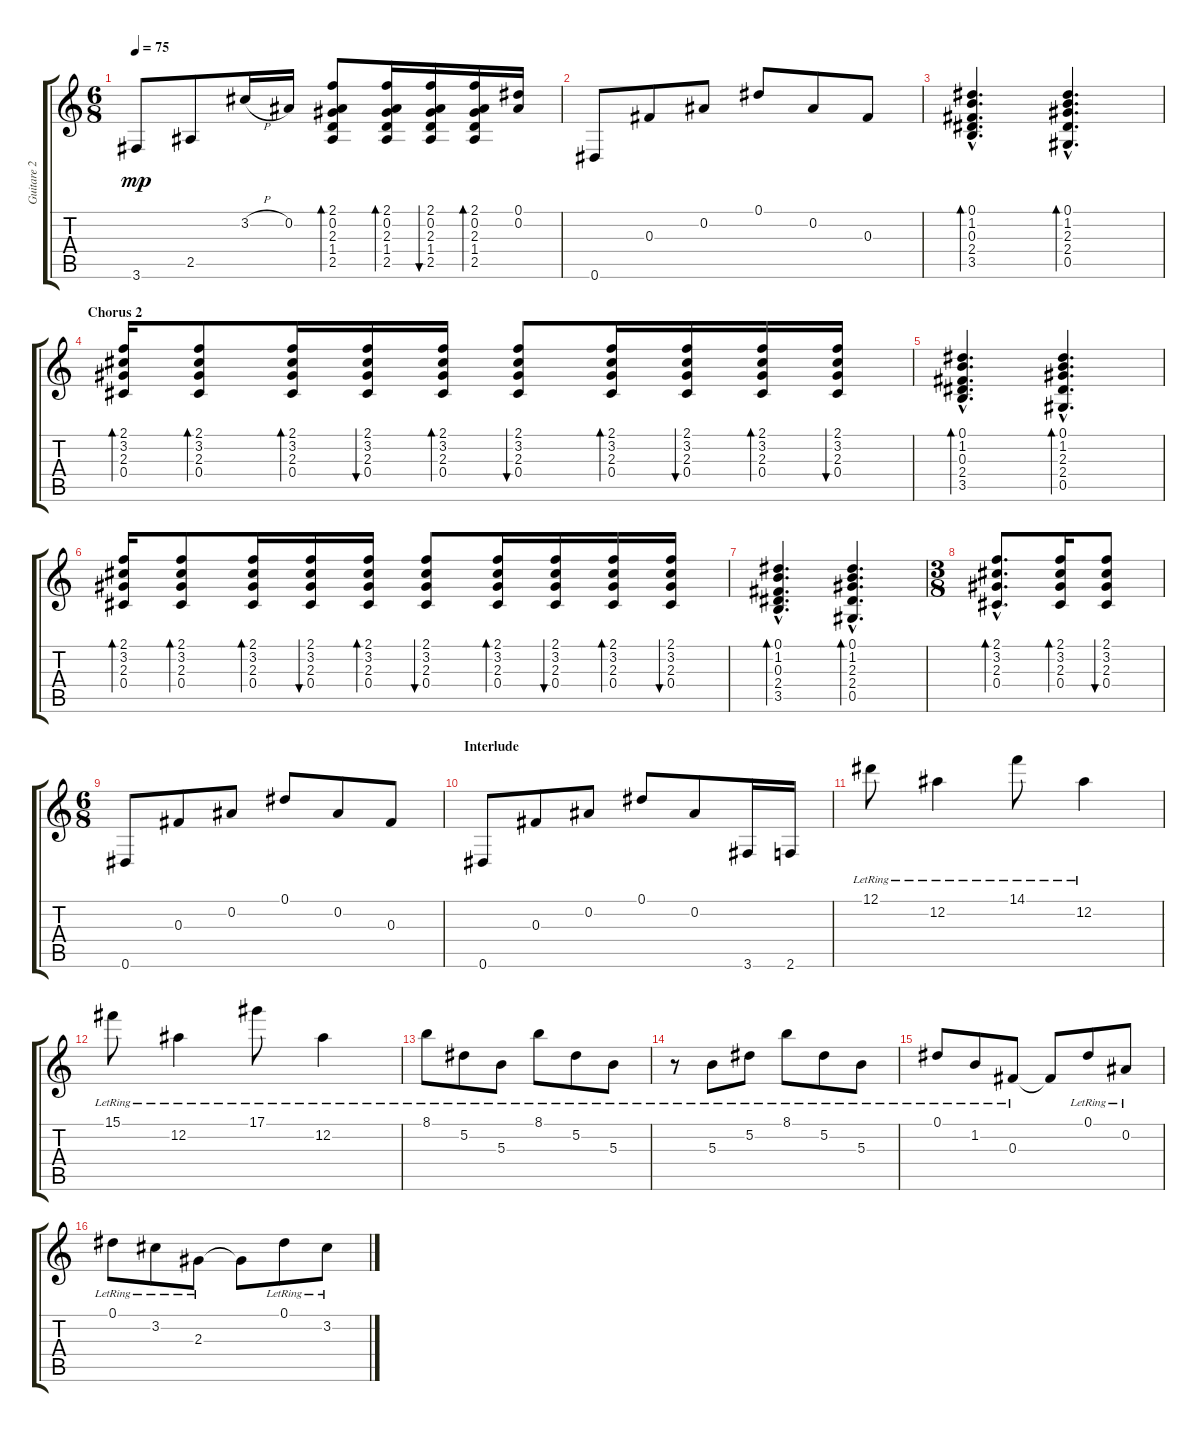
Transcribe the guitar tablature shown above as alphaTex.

\track ("Guitare 2 ( James Hetfield )" "Guitare 2 ") {instrument acousticguitarsteel}
\staff {score tabs}
\tuning (Eb4 Bb3 Gb3 Db3 Ab2 Eb2) {hide}
\ts (6 8)
\tempo 75
\clef g2
\ks c
3.6.8{dy mp} 2.5.8 3.2{h}.16 0.2.16 (2.1 0.2 2.3 1.4 2.5).8{bd 30} (2.1 0.2 2.3 1.4 2.5).16{bd 30} (2.1 0.2 2.3 1.4 2.5).16{bu 30} (2.1 0.2 2.3 1.4 2.5).16{bd 30} (0.1 0.2).16 |
0.6.8 0.3.8 0.2.8 0.1.8 0.2.8 0.3.8 |
(0.1{hac} 1.2{hac} 0.3{hac} 2.4{hac} 3.5{hac}).4{d bd 30} (0.1{hac} 1.2{hac} 2.3{hac} 2.4{hac} 0.5{hac}).4{d bd 30} |
\section ("" "Chorus 2")
(2.1 3.2 2.3 0.4).16{bd 30 volume 16} (2.1 3.2 2.3 0.4).8{bd 30} (2.1 3.2 2.3 0.4).16{bd 30} (2.1 3.2 2.3 0.4).16{bu 30} (2.1 3.2 2.3 0.4).16{bd 30} (2.1 3.2 2.3 0.4).8{bu 30} (2.1 3.2 2.3 0.4).16{bd 30} (2.1 3.2 2.3 0.4).16{bu 30} (2.1 3.2 2.3 0.4).16{bd 30} (2.1 3.2 2.3 0.4).16{bu 30} |
(0.1{hac} 1.2{hac} 0.3{hac} 2.4{hac} 3.5{hac}).4{d bd 30} (0.1{hac} 1.2{hac} 2.3{hac} 2.4{hac} 0.5{hac}).4{d bd 30} |
(2.1 3.2 2.3 0.4).16{bd 30} (2.1 3.2 2.3 0.4).8{bd 30} (2.1 3.2 2.3 0.4).16{bd 30} (2.1 3.2 2.3 0.4).16{bu 30} (2.1 3.2 2.3 0.4).16{bd 30} (2.1 3.2 2.3 0.4).8{bu 30} (2.1 3.2 2.3 0.4).16{bd 30} (2.1 3.2 2.3 0.4).16{bu 30} (2.1 3.2 2.3 0.4).16{bd 30} (2.1 3.2 2.3 0.4).16{bu 30} |
(0.1{hac} 1.2{hac} 0.3{hac} 2.4{hac} 3.5{hac}).4{d bd 30} (0.1{hac} 1.2{hac} 2.3{hac} 2.4{hac} 0.5{hac}).4{d bd 30} |
\ts (3 8)
(2.1{hac} 3.2{hac} 2.3{hac} 0.4{hac}).8{d bd 30} (2.1 3.2 2.3 0.4).16{bd 30} (2.1 3.2 2.3 0.4).8{bu 30} |
\ts (6 8)
0.6.8 0.3.8 0.2.8 0.1.8 0.2.8 0.3.8 |
\section ("" "Interlude")
0.6.8{volume 16} 0.3.8 0.2.8 0.1.8 0.2.8 3.6.16 2.6.16 |
12.1{lr}.8 12.2{lr}.4 14.1{lr}.8 12.2{lr}.4 |
15.1{lr}.8 12.2{lr}.4 17.1{lr}.8 12.2{lr}.4 |
8.1{lr}.8 5.2{lr}.8 5.3{lr}.8 8.1{lr}.8 5.2{lr}.8 5.3{lr}.8 |
r.8 5.3{lr}.8 5.2{lr}.8 8.1{lr}.8 5.2{lr}.8 5.3{lr}.8 |
0.1{lr}.8 1.2{lr}.8 0.3{lr}.8 0.3{t}.8 0.1{lr}.8 0.2{lr}.8 |
0.1{lr}.8 3.2{lr}.8 2.3{lr}.8 2.3{t}.8 0.1{lr}.8 3.2{lr}.8
